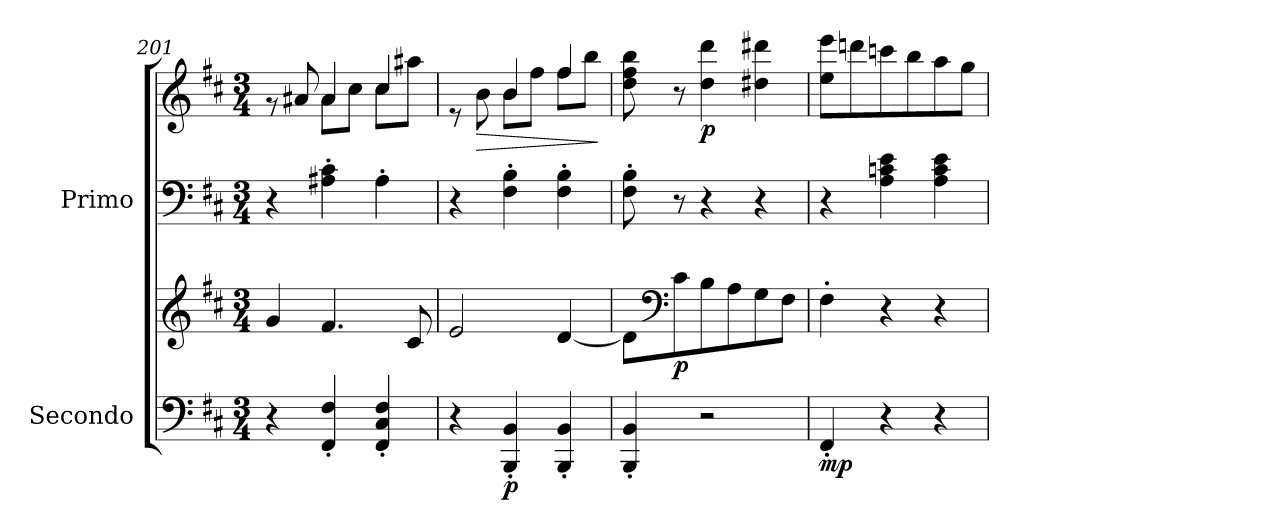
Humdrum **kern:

**kern	**kern	**dynam	**kern	**kern	**dynam
*part2	*part2	*part2	*part1	*part1	*part1
*staff4	*staff3	*staff3/4	*staff2	*staff1	*staff1/2
*I"Secondo	*	*	*I"Primo	*	*
*I'Sec.	*	*	*I'Pri.	*	*
*clefF4	*clefG2	*	*clefF4	*clefG2	*
*k[f#c#]	*k[f#c#]	*	*k[f#c#]	*k[f#c#]	*
*M3/4	*M3/4	*	*M3/4	*M3/4	*
=201	=201	=201	=201	=201	=201
*	*	*	*	*^	*
4r	4g/	.	4r	8rg	4ryy	.
.	.	.	.	8a#X/	.	.
4FF#/' 4F#/'	4.f#/	.	4A#X\' 4c#\'	4a#/	8a#\L	.
.	.	.	.	.	8cc#\J	.
4FF#/' 4C#/' 4F#/'	.	.	4A#'\	4cc#/	8cc#\L	.
.	8c#/	.	.	.	8aa#X\J	.
=202	=202	=202	=202	=202	=202	=202
4r	2e/	.	4r	8re	4ryy	.
!	!	!	!	!	!	!LO:HP:b
.	.	.	.	8b\	.	>
!	!	!LO:DY:b=2	!	!	!	!
4BBB/' 4BB/'	.	p	4F#\' 4B\'	4b/	8b\L	.
.	.	.	.	.	8ff#\J	.
4BBB/' 4BB/'	[4d/	.	4F#\' 4B\'	4ff#/	8ff#\L	.
.	.	.	.	.	8bb\J	.
*	*	*	*	*v	*v	*
.	.	.	.	.	]
!!LO:PB:g=z
=203	=203	=203	=203	=203	=203
4BBB/' 4BB/'	8d\L]	.	8F#\' 8B\'	8dd\ 8ff#\ 8bb\	.
*	*clefF4	*	*	*	*
!	!	!LO:DY:b	!	!	!
.	8c#\	p	8r	8r	.
!	!	!	!	!	!LO:DY:b
2r	8B\	.	4r	4dd\ 4ddd\	p
.	8A\	.	.	.	.
.	8G\	.	4r	4dd#X\ 4ddd#X\	.
.	8F#\J	.	.	.	.
=204	=204	=204	=204	=204	=204
!	!	!LO:DY:b=2	!	!	!
4FF#'/	4F#'\	mp	4r	8ee\ 8eee\L	.
.	.	.	.	8dddn\	.
4r	4r	.	4A\ 4cn\ 4e\	8cccn\	.
.	.	.	.	8bb\	.
4r	4r	.	4A\ 4c\ 4e\	8aa\	.
.	.	.	.	8gg\J	.
=	=	=	=	=	=
*-	*-	*-	*-	*-	*-
